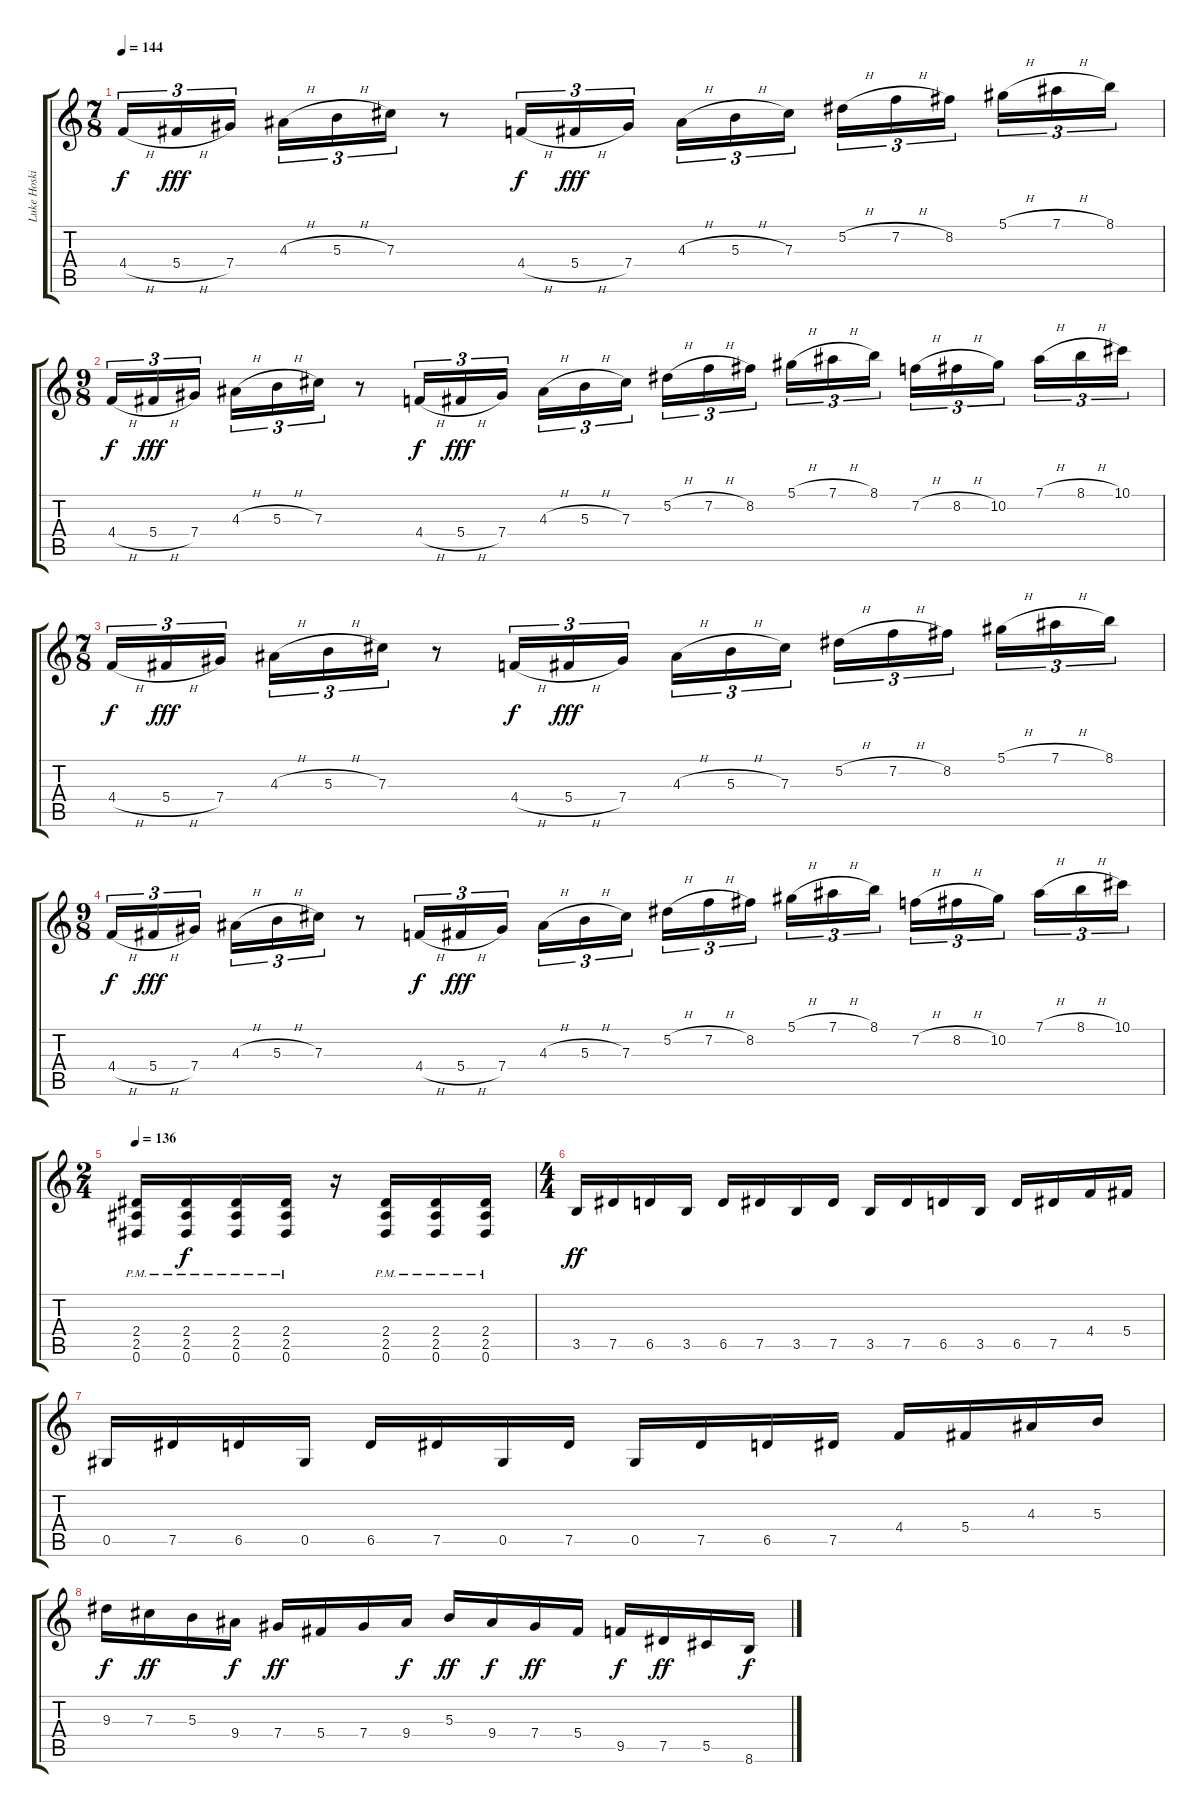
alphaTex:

\track ("Luke Hoskin - Lead Guitar" "Luke Hoski") {instrument overdrivenguitar}
\staff {score tabs}
\tuning (Eb4 Bb3 Gb3 Db3 Ab2 Eb2) {hide}
\ts (7 8)
\tempo 144
\clef g2
\ks c
4.4{h}.16{tu (3 2) dy f} 5.4{h}.16{tu (3 2) dy fff} 7.4.16{tu (3 2)} 4.3{h}.16{tu (3 2)} 5.3{h}.16{tu (3 2)} 7.3.16{tu (3 2)} r.8 4.4{h}.16{tu (3 2) dy f} 5.4{h}.16{tu (3 2) dy fff} 7.4.16{tu (3 2)} 4.3{h}.16{tu (3 2)} 5.3{h}.16{tu (3 2)} 7.3.16{tu (3 2)} 5.2{h}.16{tu (3 2)} 7.2{h}.16{tu (3 2)} 8.2.16{tu (3 2)} 5.1{h}.16{tu (3 2)} 7.1{h}.16{tu (3 2)} 8.1.16{tu (3 2)} |
\ts (9 8)
4.4{h}.16{tu (3 2) dy f} 5.4{h}.16{tu (3 2) dy fff} 7.4.16{tu (3 2) beam splitsecondary} 4.3{h}.16{tu (3 2)} 5.3{h}.16{tu (3 2)} 7.3.16{tu (3 2)} r.8 4.4{h}.16{tu (3 2) dy f} 5.4{h}.16{tu (3 2) dy fff} 7.4.16{tu (3 2) beam splitsecondary} 4.3{h}.16{tu (3 2)} 5.3{h}.16{tu (3 2)} 7.3.16{tu (3 2) beam splitsecondary} 5.2{h}.16{tu (3 2)} 7.2{h}.16{tu (3 2)} 8.2.16{tu (3 2)} 5.1{h}.16{tu (3 2)} 7.1{h}.16{tu (3 2)} 8.1.16{tu (3 2) beam splitsecondary} 7.2{h}.16{tu (3 2)} 8.2{h}.16{tu (3 2)} 10.2.16{tu (3 2) beam splitsecondary} 7.1{h}.16{tu (3 2)} 8.1{h}.16{tu (3 2)} 10.1.16{tu (3 2)} |
\ts (7 8)
4.4{h}.16{tu (3 2) dy f} 5.4{h}.16{tu (3 2) dy fff} 7.4.16{tu (3 2)} 4.3{h}.16{tu (3 2)} 5.3{h}.16{tu (3 2)} 7.3.16{tu (3 2)} r.8 4.4{h}.16{tu (3 2) dy f} 5.4{h}.16{tu (3 2) dy fff} 7.4.16{tu (3 2)} 4.3{h}.16{tu (3 2)} 5.3{h}.16{tu (3 2)} 7.3.16{tu (3 2)} 5.2{h}.16{tu (3 2)} 7.2{h}.16{tu (3 2)} 8.2.16{tu (3 2)} 5.1{h}.16{tu (3 2)} 7.1{h}.16{tu (3 2)} 8.1.16{tu (3 2)} |
\ts (9 8)
4.4{h}.16{tu (3 2) dy f} 5.4{h}.16{tu (3 2) dy fff} 7.4.16{tu (3 2) beam splitsecondary} 4.3{h}.16{tu (3 2)} 5.3{h}.16{tu (3 2)} 7.3.16{tu (3 2)} r.8 4.4{h}.16{tu (3 2) dy f} 5.4{h}.16{tu (3 2) dy fff} 7.4.16{tu (3 2) beam splitsecondary} 4.3{h}.16{tu (3 2)} 5.3{h}.16{tu (3 2)} 7.3.16{tu (3 2) beam splitsecondary} 5.2{h}.16{tu (3 2)} 7.2{h}.16{tu (3 2)} 8.2.16{tu (3 2)} 5.1{h}.16{tu (3 2)} 7.1{h}.16{tu (3 2)} 8.1.16{tu (3 2) beam splitsecondary} 7.2{h}.16{tu (3 2)} 8.2{h}.16{tu (3 2)} 10.2.16{tu (3 2) beam splitsecondary} 7.1{h}.16{tu (3 2)} 8.1{h}.16{tu (3 2)} 10.1.16{tu (3 2)} |
\ts (2 4)
\tempo 136
(2.4{pm} 2.5{pm} 0.6{pm}).16{balance 4} (2.4{pm} 2.5{pm} 0.6{pm}).16{dy f} (2.4{pm} 2.5{pm} 0.6{pm}).16 (2.4{pm} 2.5{pm} 0.6{pm}).16 r.16 (2.4{pm} 2.5{pm} 0.6{pm}).16 (2.4{pm} 2.5{pm} 0.6{pm}).16 (2.4{pm} 2.5{pm} 0.6{pm}).16 |
\ts (4 4)
3.5.16{dy ff volume 16 balance 8} 7.5.16 6.5.16 3.5.16 6.5.16 7.5.16 3.5.16 7.5.16 3.5.16 7.5.16 6.5.16 3.5.16 6.5.16 7.5.16 4.4.16 5.4.16 |
0.5.16 7.5.16 6.5.16 0.5.16 6.5.16 7.5.16 0.5.16 7.5.16 0.5.16 7.5.16 6.5.16 7.5.16 4.4.16 5.4.16 4.3.16 5.3.16 |
9.3.16{dy f} 7.3.16{dy ff} 5.3.16 9.4.16{dy f} 7.4.16{dy ff} 5.4.16 7.4.16 9.4.16{dy f} 5.3.16{dy ff} 9.4.16{dy f} 7.4.16{dy ff} 5.4.16 9.5.16{dy f} 7.5.16{dy ff} 5.5.16 8.6.16{dy f}
